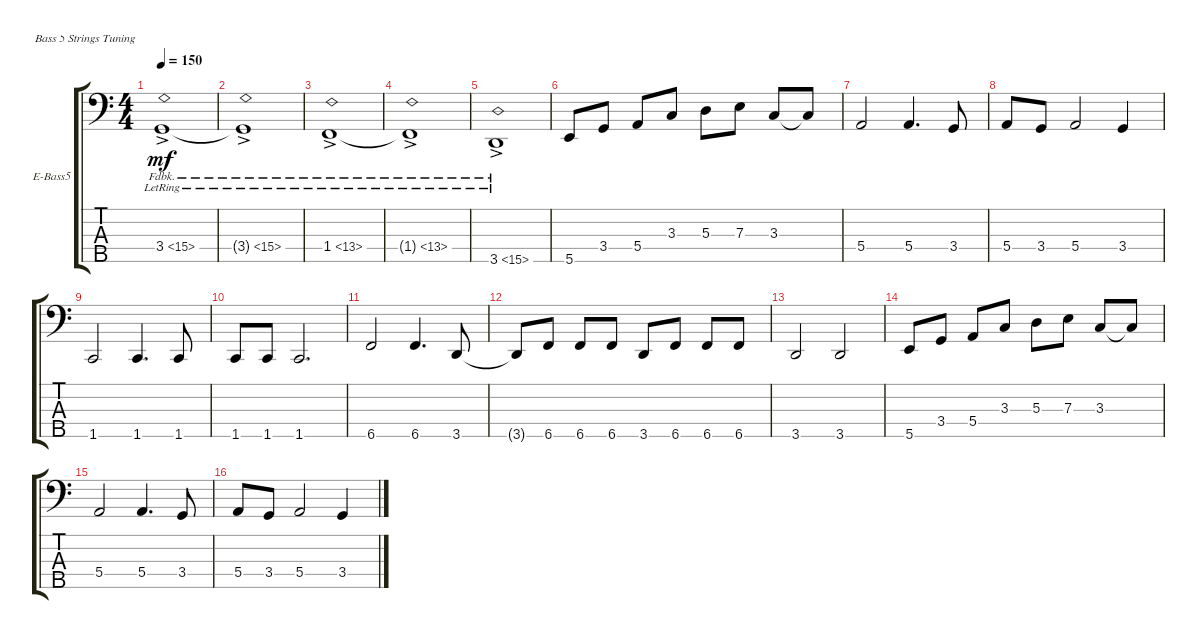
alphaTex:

\bracketExtendMode groupsimilarinstruments
\firstSystemTrackNameOrientation horizontal
\otherSystemsTrackNameOrientation horizontal
\track ("Electric Bass" "E-Bass5") {instrument electricbassfinger}
\staff {score tabs}
\tuning (G2 D2 A1 E1 B0)
\ts (4 4)
\tempo 150
\clef f4
\ks c
3.4{fh 12 ac lr}.1{dy mf} |
3.4{fh 12 ac lr t}.1 |
1.4{fh 12 ac lr}.1 |
1.4{fh 12 ac lr t}.1 |
3.5{fh 12 ac lr}.1 |
5.5.8 3.4.8 5.4.8 3.3.8 5.3.8 7.3.8 3.3.8 3.3{t}.8 |
5.4.2 5.4.4{d} 3.4.8 |
5.4.8 3.4.8 5.4.2 3.4.4 |
1.5.2 1.5.4{d} 1.5.8 |
1.5.8 1.5.8 1.5.2{d} |
6.5.2 6.5.4{d} 3.5.8 |
3.5{t}.8 6.5.8 6.5.8 6.5.8 3.5.8 6.5.8 6.5.8 6.5.8 |
3.5.2 3.5.2 |
5.5.8 3.4.8 5.4.8 3.3.8 5.3.8 7.3.8 3.3.8 3.3{t}.8 |
5.4.2 5.4.4{d} 3.4.8 |
5.4.8 3.4.8 5.4.2 3.4.4
